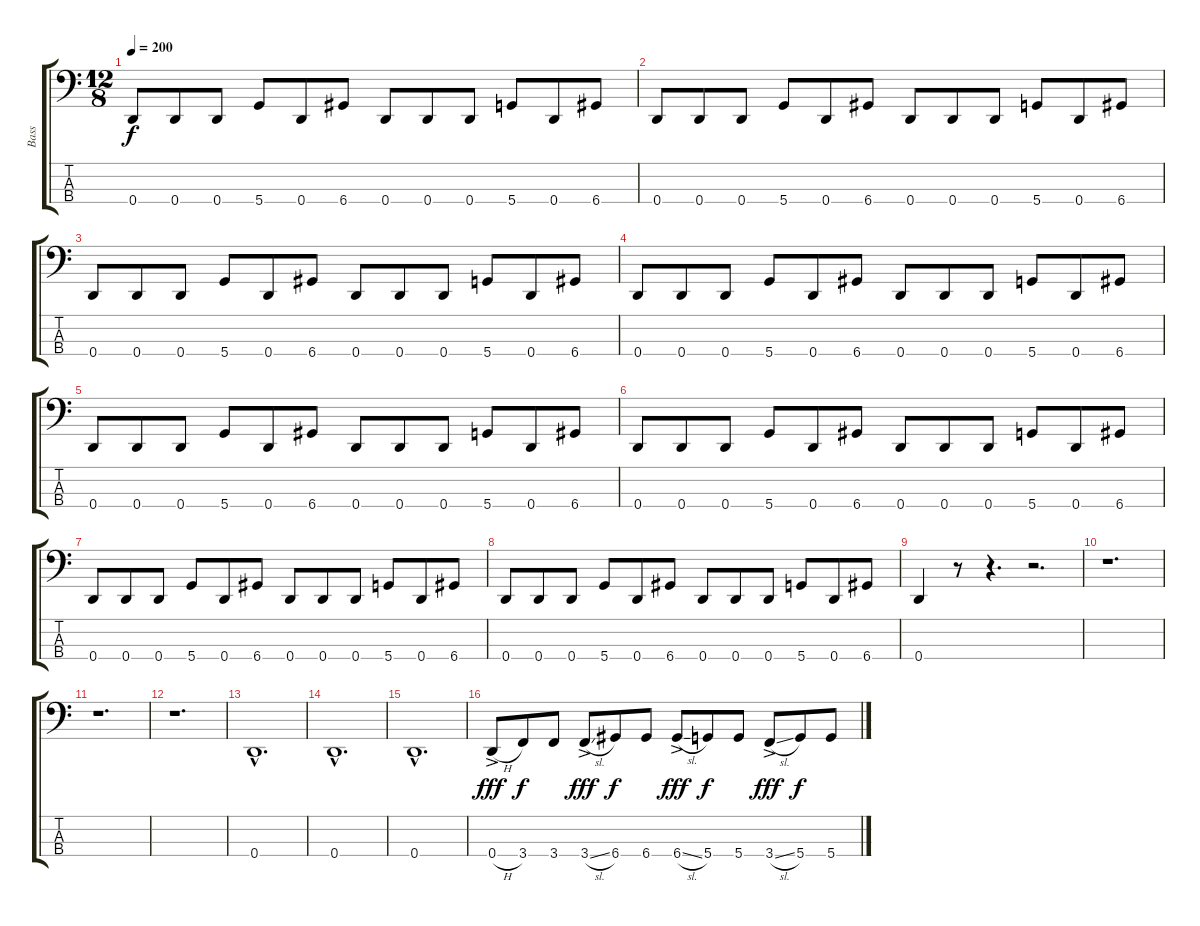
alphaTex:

\track ("Bass" "Bass") {instrument electricbasspick}
\staff {score tabs}
\tuning (G2 D2 A1 D1) {hide}
\ts (12 8)
\tempo 200
\clef f4
\ks c
0.4.8{dy f} 0.4.8 0.4.8 5.4.8 0.4.8 6.4.8 0.4.8 0.4.8 0.4.8 5.4.8 0.4.8 6.4.8 |
0.4.8 0.4.8 0.4.8 5.4.8 0.4.8 6.4.8 0.4.8 0.4.8 0.4.8 5.4.8 0.4.8 6.4.8 |
0.4.8 0.4.8 0.4.8 5.4.8 0.4.8 6.4.8 0.4.8 0.4.8 0.4.8 5.4.8 0.4.8 6.4.8 |
0.4.8 0.4.8 0.4.8 5.4.8 0.4.8 6.4.8 0.4.8 0.4.8 0.4.8 5.4.8 0.4.8 6.4.8 |
0.4.8 0.4.8 0.4.8 5.4.8 0.4.8 6.4.8 0.4.8 0.4.8 0.4.8 5.4.8 0.4.8 6.4.8 |
0.4.8 0.4.8 0.4.8 5.4.8 0.4.8 6.4.8 0.4.8 0.4.8 0.4.8 5.4.8 0.4.8 6.4.8 |
0.4.8 0.4.8 0.4.8 5.4.8 0.4.8 6.4.8 0.4.8 0.4.8 0.4.8 5.4.8 0.4.8 6.4.8 |
0.4.8 0.4.8 0.4.8 5.4.8 0.4.8 6.4.8 0.4.8 0.4.8 0.4.8 5.4.8 0.4.8 6.4.8 |
0.4.4 r.8 r.4{d} r.2{d} |
r.1{d} |
r.1{d} |
r.1{d} |
0.4{hac}.1{d} |
0.4{hac}.1{d} |
0.4{hac}.1{d} |
0.4{h ac}.8{dy fff} 3.4.8{dy f} 3.4.8 3.4{sl ac}.8{dy fff} 6.4.8{dy f} 6.4.8 6.4{sl ac}.8{dy fff} 5.4.8{dy f} 5.4.8 3.4{sl ac}.8{dy fff} 5.4.8{dy f} 5.4.8
